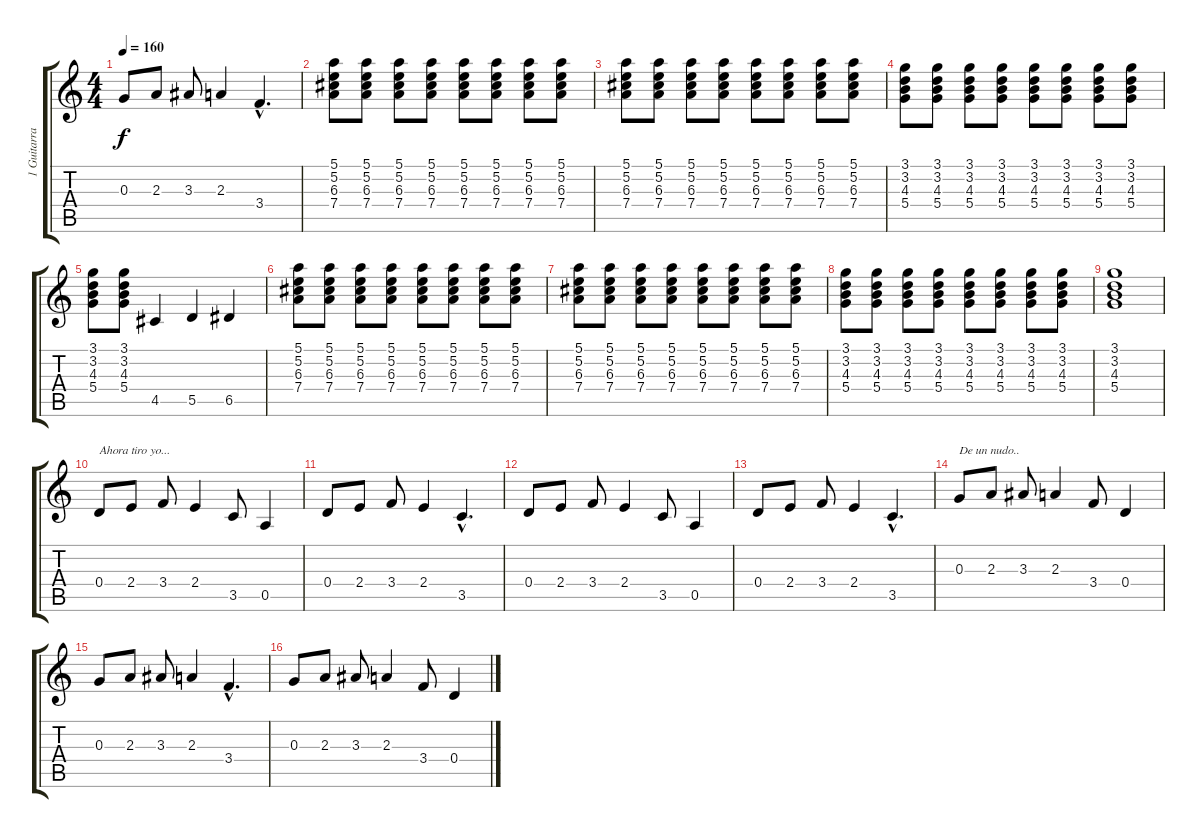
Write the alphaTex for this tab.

\track ("1 Guitarra" "1 Guitarra") {instrument overdrivenguitar}
\staff {score tabs}
\tuning (E4 B3 G3 D3 A2 E2) {hide}
\ts (4 4)
\tempo 160
\clef g2
\ks c
0.3.8{dy f} 2.3.8 3.3.8 2.3.4 3.4{hac}.4{d} |
(5.1 5.2 6.3 7.4).8 (5.1 5.2 6.3 7.4).8 (5.1 5.2 6.3 7.4).8 (5.1 5.2 6.3 7.4).8 (5.1 5.2 6.3 7.4).8 (5.1 5.2 6.3 7.4).8 (5.1 5.2 6.3 7.4).8 (5.1 5.2 6.3 7.4).8 |
(5.1 5.2 6.3 7.4).8 (5.1 5.2 6.3 7.4).8 (5.1 5.2 6.3 7.4).8 (5.1 5.2 6.3 7.4).8 (5.1 5.2 6.3 7.4).8 (5.1 5.2 6.3 7.4).8 (5.1 5.2 6.3 7.4).8 (5.1 5.2 6.3 7.4).8 |
(3.1 3.2 4.3 5.4).8 (3.1 3.2 4.3 5.4).8 (3.1 3.2 4.3 5.4).8 (3.1 3.2 4.3 5.4).8 (3.1 3.2 4.3 5.4).8 (3.1 3.2 4.3 5.4).8 (3.1 3.2 4.3 5.4).8 (3.1 3.2 4.3 5.4).8 |
(3.1 3.2 4.3 5.4).8 (3.1 3.2 4.3 5.4).8 4.5.4 5.5.4 6.5.4 |
(5.1 5.2 6.3 7.4).8 (5.1 5.2 6.3 7.4).8 (5.1 5.2 6.3 7.4).8 (5.1 5.2 6.3 7.4).8 (5.1 5.2 6.3 7.4).8 (5.1 5.2 6.3 7.4).8 (5.1 5.2 6.3 7.4).8 (5.1 5.2 6.3 7.4).8 |
(5.1 5.2 6.3 7.4).8 (5.1 5.2 6.3 7.4).8 (5.1 5.2 6.3 7.4).8 (5.1 5.2 6.3 7.4).8 (5.1 5.2 6.3 7.4).8 (5.1 5.2 6.3 7.4).8 (5.1 5.2 6.3 7.4).8 (5.1 5.2 6.3 7.4).8 |
(3.1 3.2 4.3 5.4).8 (3.1 3.2 4.3 5.4).8 (3.1 3.2 4.3 5.4).8 (3.1 3.2 4.3 5.4).8 (3.1 3.2 4.3 5.4).8 (3.1 3.2 4.3 5.4).8 (3.1 3.2 4.3 5.4).8 (3.1 3.2 4.3 5.4).8 |
(3.1 3.2 4.3 5.4).1 |
0.4.8{txt "Ahora tiro yo..."} 2.4.8 3.4.8 2.4.4 3.5.8 0.5.4 |
0.4.8 2.4.8 3.4.8 2.4.4 3.5{hac}.4{d} |
0.4.8 2.4.8 3.4.8 2.4.4 3.5.8 0.5.4 |
0.4.8 2.4.8 3.4.8 2.4.4 3.5{hac}.4{d} |
0.3.8{txt "De un nudo.."} 2.3.8 3.3.8 2.3.4 3.4.8 0.4.4 |
0.3.8 2.3.8 3.3.8 2.3.4 3.4{hac}.4{d} |
0.3.8 2.3.8 3.3.8 2.3.4 3.4.8 0.4.4
